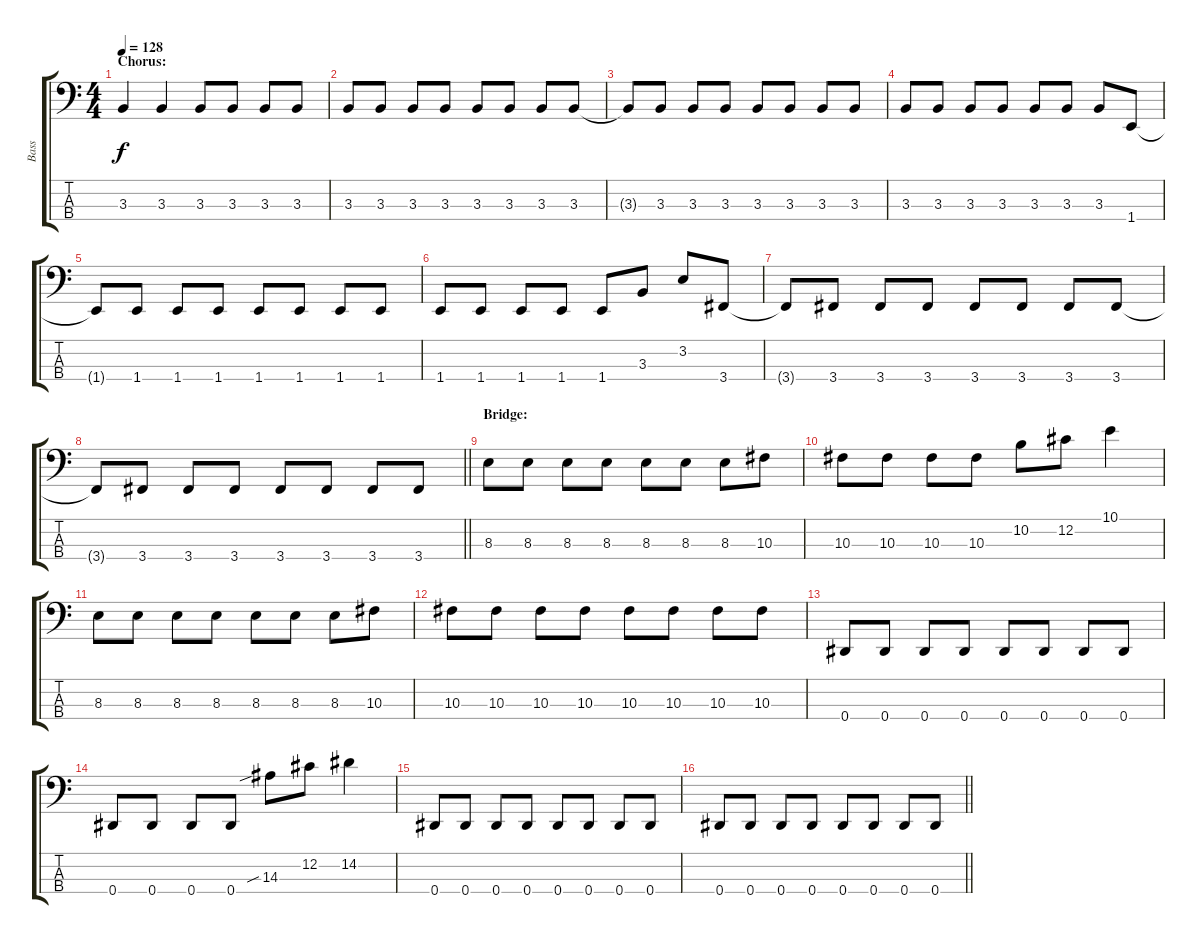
\track ("Bass" "Bass") {instrument fretlessbass}
\staff {score tabs}
\tuning (Gb2 Db2 Ab1 Eb1) {hide}
\ts (4 4)
\section ("" "Chorus:")
\tempo 128
\clef f4
\ks c
3.3.4{dy f} 3.3.4 3.3.8 3.3.8 3.3.8 3.3.8 |
3.3.8 3.3.8 3.3.8 3.3.8 3.3.8 3.3.8 3.3.8 3.3.8 |
3.3{t}.8 3.3.8 3.3.8 3.3.8 3.3.8 3.3.8 3.3.8 3.3.8 |
3.3.8 3.3.8 3.3.8 3.3.8 3.3.8 3.3.8 3.3.8 1.4.8 |
1.4{t}.8 1.4.8 1.4.8 1.4.8 1.4.8 1.4.8 1.4.8 1.4.8 |
1.4.8 1.4.8 1.4.8 1.4.8 1.4.8 3.3.8 3.2.8 3.4.8 |
3.4{t}.8 3.4.8 3.4.8 3.4.8 3.4.8 3.4.8 3.4.8 3.4.8 |
\barLineRight lightlight
3.4{t}.8 3.4.8 3.4.8 3.4.8 3.4.8 3.4.8 3.4.8 3.4.8 |
\section ("" "Bridge:")
8.3.8 8.3.8 8.3.8 8.3.8 8.3.8 8.3.8 8.3.8 10.3.8 |
10.3.8 10.3.8 10.3.8 10.3.8 10.2.8 12.2.8 10.1.4 |
8.3.8 8.3.8 8.3.8 8.3.8 8.3.8 8.3.8 8.3.8 10.3.8 |
10.3.8 10.3.8 10.3.8 10.3.8 10.3.8 10.3.8 10.3.8 10.3.8 |
0.4.8 0.4.8 0.4.8 0.4.8 0.4.8 0.4.8 0.4.8 0.4.8 |
0.4.8 0.4.8 0.4.8 0.4.8 14.3{sib}.8 12.2.8 14.2.4 |
0.4.8 0.4.8 0.4.8 0.4.8 0.4.8 0.4.8 0.4.8 0.4.8 |
\barLineRight lightlight
0.4.8 0.4.8 0.4.8 0.4.8 0.4.8 0.4.8 0.4.8 0.4.8
